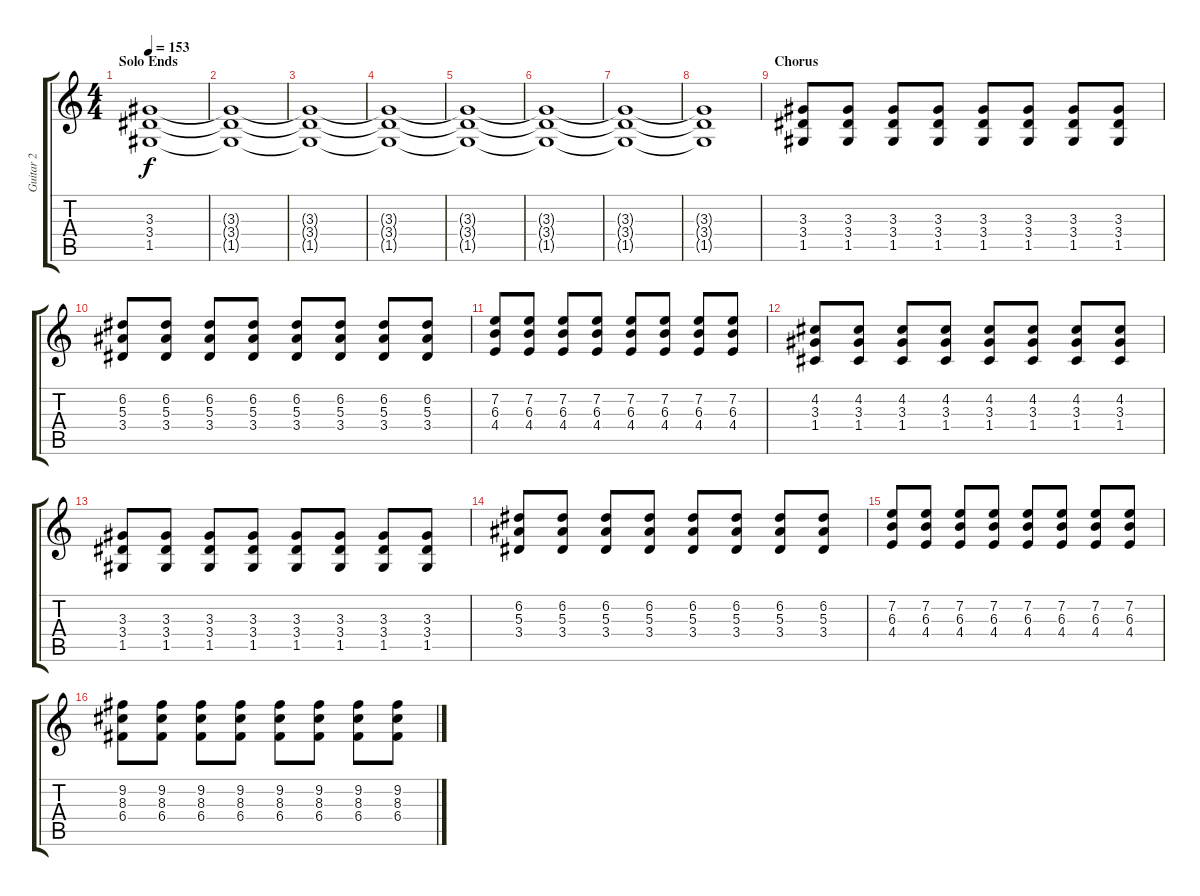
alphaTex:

\track ("Guitar 2" "Guitar 2") {instrument distortionguitar}
\staff {score tabs}
\tuning (D4 A3 F3 C3 G2 C2) {hide}
\ts (4 4)
\section ("" "Solo Ends")
\tempo 153
\clef g2
\ks c
(3.3 3.4 1.5).1{dy f volume 8} |
(3.3{t} 3.4{t} 1.5{t}).1 |
(3.3{t} 3.4{t} 1.5{t}).1 |
(3.3{t} 3.4{t} 1.5{t}).1{volume 8} |
(3.3{t} 3.4{t} 1.5{t}).1{volume 0} |
(3.3{t} 3.4{t} 1.5{t}).1 |
(3.3{t} 3.4{t} 1.5{t}).1 |
(3.3{t} 3.4{t} 1.5{t}).1 |
\section ("" "Chorus")
(3.3 3.4 1.5).8{volume 16} (3.3 3.4 1.5).8 (3.3 3.4 1.5).8 (3.3 3.4 1.5).8 (3.3 3.4 1.5).8 (3.3 3.4 1.5).8 (3.3 3.4 1.5).8 (3.3 3.4 1.5).8 |
(6.2 5.3 3.4).8 (6.2 5.3 3.4).8 (6.2 5.3 3.4).8 (6.2 5.3 3.4).8 (6.2 5.3 3.4).8 (6.2 5.3 3.4).8 (6.2 5.3 3.4).8 (6.2 5.3 3.4).8 |
(7.2 6.3 4.4).8 (7.2 6.3 4.4).8 (7.2 6.3 4.4).8 (7.2 6.3 4.4).8 (7.2 6.3 4.4).8 (7.2 6.3 4.4).8 (7.2 6.3 4.4).8 (7.2 6.3 4.4).8 |
(4.2 3.3 1.4).8 (4.2 3.3 1.4).8 (4.2 3.3 1.4).8 (4.2 3.3 1.4).8 (4.2 3.3 1.4).8 (4.2 3.3 1.4).8 (4.2 3.3 1.4).8 (4.2 3.3 1.4).8 |
(3.3 3.4 1.5).8 (3.3 3.4 1.5).8 (3.3 3.4 1.5).8 (3.3 3.4 1.5).8 (3.3 3.4 1.5).8 (3.3 3.4 1.5).8 (3.3 3.4 1.5).8 (3.3 3.4 1.5).8 |
(6.2 5.3 3.4).8 (6.2 5.3 3.4).8 (6.2 5.3 3.4).8 (6.2 5.3 3.4).8 (6.2 5.3 3.4).8 (6.2 5.3 3.4).8 (6.2 5.3 3.4).8 (6.2 5.3 3.4).8 |
(7.2 6.3 4.4).8 (7.2 6.3 4.4).8 (7.2 6.3 4.4).8 (7.2 6.3 4.4).8 (7.2 6.3 4.4).8 (7.2 6.3 4.4).8 (7.2 6.3 4.4).8 (7.2 6.3 4.4).8 |
(9.2 8.3 6.4).8 (9.2 8.3 6.4).8 (9.2 8.3 6.4).8 (9.2 8.3 6.4).8 (9.2 8.3 6.4).8 (9.2 8.3 6.4).8 (9.2 8.3 6.4).8 (9.2 8.3 6.4).8
